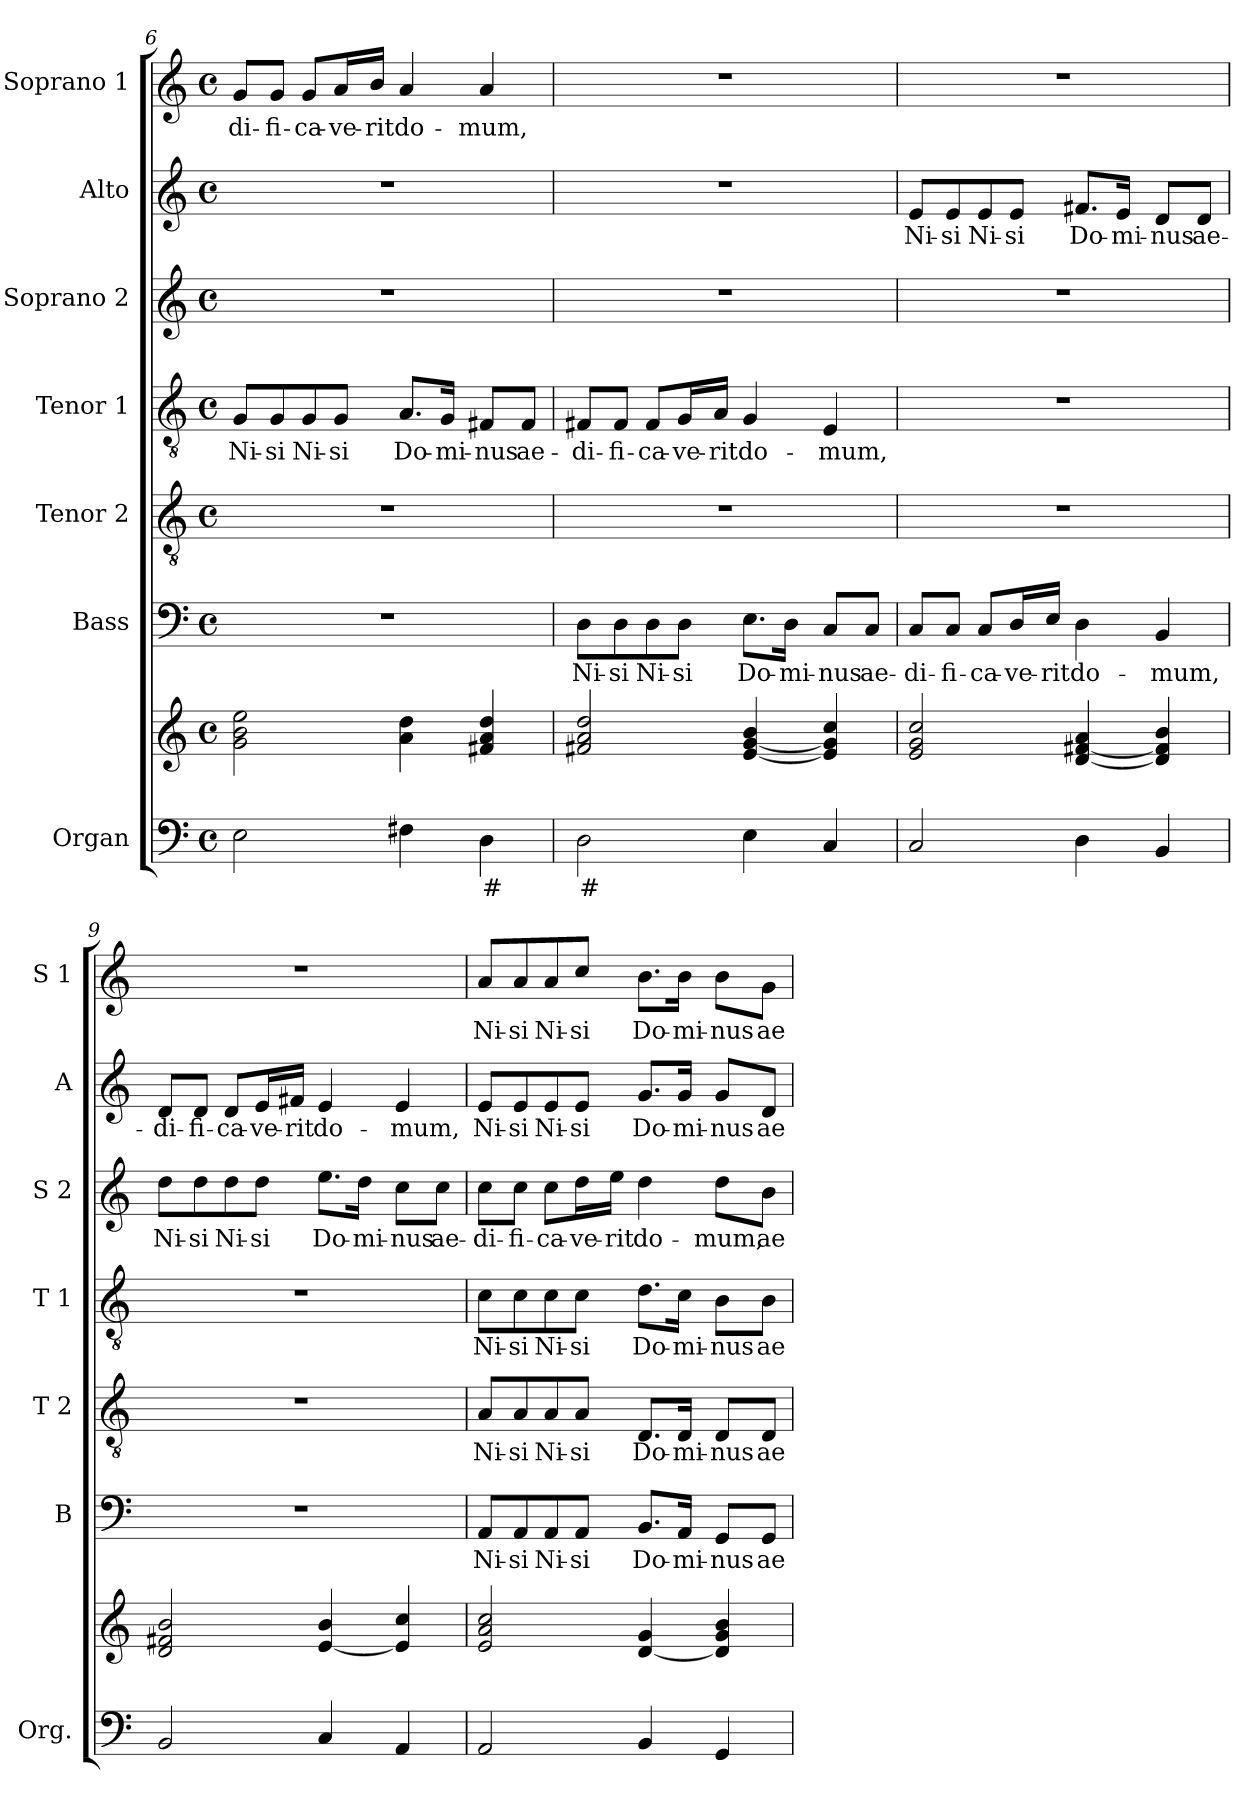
**kern	**text	**kern	**kern	**text	**kern	**text	**kern	**text	**kern	**text	**kern	**text	**kern	**text
*part7	*part7	*part7	*part6	*part6	*part5	*part5	*part4	*part4	*part3	*part3	*part2	*part2	*part1	*part1
*staff8	*staff8	*staff7	*staff6	*staff6	*staff5	*staff5	*staff4	*staff4	*staff3	*staff3	*staff2	*staff2	*staff1	*staff1
*I"Organ	*	*	*I"Bass	*	*I"Tenor 2	*	*I"Tenor 1	*	*I"Soprano 2	*	*I"Alto	*	*I"Soprano 1	*
*I'Org.	*	*	*I'B	*	*I'T 2	*	*I'T 1	*	*I'S 2	*	*I'A	*	*I'S 1	*
*clefF4	*	*clefG2	*clefF4	*	*clefGv2	*	*clefGv2	*	*clefG2	*	*clefG2	*	*clefG2	*
*k[]	*	*k[]	*k[]	*	*k[]	*	*k[]	*	*k[]	*	*k[]	*	*k[]	*
*M4/4	*	*M4/4	*M4/4	*	*M4/4	*	*M4/4	*	*M4/4	*	*M4/4	*	*M4/4	*
*met(c)	*	*met(c)	*met(c)	*	*met(c)	*	*met(c)	*	*met(c)	*	*met(c)	*	*met(c)	*
=6	=6	=6	=6	=6	=6	=6	=6	=6	=6	=6	=6	=6	=6	=6
!	!	!	!	!	!	!	!	!LO:LY:b	!	!	!	!	!	!LO:LY:b
2E\	.	2g!\ 2b!\ 2ee!\	1r	.	1r	.	8G/L	Ni-	1r	.	1r	.	8g/L	-di-
!	!	!	!	!	!	!	!	!LO:LY:b	!	!	!	!	!	!LO:LY:b
.	.	.	.	.	.	.	8G/	-si	.	.	.	.	8g/J	-fi-
!	!	!	!	!	!	!	!	!LO:LY:b	!	!	!	!	!	!LO:LY:b
.	.	.	.	.	.	.	8G/	Ni-	.	.	.	.	8g/L	-ca-
!	!	!	!	!	!	!	!	!LO:LY:b	!	!	!	!	!	!LO:LY:b
.	.	.	.	.	.	.	8G/J	-si	.	.	.	.	16a/L	-ve-
!	!	!	!	!	!	!	!	!	!	!	!	!	!	!LO:LY:b
.	.	.	.	.	.	.	.	.	.	.	.	.	16b/JJ	-rit
!	!	!	!	!	!	!	!	!LO:LY:b	!	!	!	!	!	!LO:LY:b
4F#X\	.	4a!\ 4dd!\	.	.	.	.	8.A/L	Do-	.	.	.	.	4a/	do-
!	!	!	!	!	!	!	!	!LO:LY:b	!	!	!	!	!	!
.	.	.	.	.	.	.	16G/Jk	-mi-	.	.	.	.	.	.
!	!LO:LY:b	!	!	!	!	!	!	!LO:LY:b	!	!	!	!	!	!LO:LY:b
4D\	#	4f#X!/ 4a!/ 4dd!/	.	.	.	.	8F#X/L	-nus	.	.	.	.	4a/	-mum,
!	!	!	!	!	!	!	!	!LO:LY:b	!	!	!	!	!	!
.	.	.	.	.	.	.	8F#/J	ae-	.	.	.	.	.	.
!!LO:PB:g=z
=7	=7	=7	=7	=7	=7	=7	=7	=7	=7	=7	=7	=7	=7	=7
!	!LO:LY:b	!	!	!LO:LY:b	!	!	!	!LO:LY:b	!	!	!	!	!	!
2D\	#	2f#X!/ 2a!/ 2dd!/	8D\L	Ni-	1r	.	8F#X/L	-di-	1r	.	1r	.	1r	.
!	!	!	!	!LO:LY:b	!	!	!	!LO:LY:b	!	!	!	!	!	!
.	.	.	8D\	-si	.	.	8F#/J	-fi-	.	.	.	.	.	.
!	!	!	!	!LO:LY:b	!	!	!	!LO:LY:b	!	!	!	!	!	!
.	.	.	8D\	Ni-	.	.	8F#/L	-ca-	.	.	.	.	.	.
!	!	!	!	!LO:LY:b	!	!	!	!LO:LY:b	!	!	!	!	!	!
.	.	.	8D\J	-si	.	.	16G/L	-ve-	.	.	.	.	.	.
!	!	!	!	!	!	!	!	!LO:LY:b	!	!	!	!	!	!
.	.	.	.	.	.	.	16A/JJ	-rit	.	.	.	.	.	.
!	!	!	!	!LO:LY:b	!	!	!	!LO:LY:b	!	!	!	!	!	!
4E\	.	[4e!/ [4g!/ 4b!/	8.E\L	Do-	.	.	4G/	do-	.	.	.	.	.	.
!	!	!	!	!LO:LY:b	!	!	!	!	!	!	!	!	!	!
.	.	.	16D\Jk	-mi-	.	.	.	.	.	.	.	.	.	.
!	!	!	!	!LO:LY:b	!	!	!	!LO:LY:b	!	!	!	!	!	!
4C/	.	4e!/] 4g!/] 4cc!/	8C/L	-nus	.	.	4E/	-mum,	.	.	.	.	.	.
!	!	!	!	!LO:LY:b	!	!	!	!	!	!	!	!	!	!
.	.	.	8C/J	ae-	.	.	.	.	.	.	.	.	.	.
=8	=8	=8	=8	=8	=8	=8	=8	=8	=8	=8	=8	=8	=8	=8
!	!	!	!	!LO:LY:b	!	!	!	!	!	!	!	!LO:LY:b	!	!
2C/	.	2e!/ 2g!/ 2cc!/	8C/L	-di-	1r	.	1r	.	1r	.	8e/L	Ni-	1r	.
!	!	!	!	!LO:LY:b	!	!	!	!	!	!	!	!LO:LY:b	!	!
.	.	.	8C/J	-fi-	.	.	.	.	.	.	8e/	-si	.	.
!	!	!	!	!LO:LY:b	!	!	!	!	!	!	!	!LO:LY:b	!	!
.	.	.	8C/L	-ca-	.	.	.	.	.	.	8e/	Ni-	.	.
!	!	!	!	!LO:LY:b	!	!	!	!	!	!	!	!LO:LY:b	!	!
.	.	.	16D/L	-ve-	.	.	.	.	.	.	8e/J	-si	.	.
!	!	!	!	!LO:LY:b	!	!	!	!	!	!	!	!	!	!
.	.	.	16E/JJ	-rit	.	.	.	.	.	.	.	.	.	.
!	!	!	!	!LO:LY:b	!	!	!	!	!	!	!	!LO:LY:b	!	!
4D\	.	[4d!/ [4f#X!/ 4a!/	4D\	do-	.	.	.	.	.	.	8.f#X/L	Do-	.	.
!	!	!	!	!	!	!	!	!	!	!	!	!LO:LY:b	!	!
.	.	.	.	.	.	.	.	.	.	.	16e/Jk	-mi-	.	.
!	!	!	!	!LO:LY:b	!	!	!	!	!	!	!	!LO:LY:b	!	!
4BB/	.	4d!/] 4f#!/] 4b!/	4BB/	-mum,	.	.	.	.	.	.	8d/L	-nus	.	.
!	!	!	!	!	!	!	!	!	!	!	!	!LO:LY:b	!	!
.	.	.	.	.	.	.	.	.	.	.	8d/J	ae-	.	.
=9	=9	=9	=9	=9	=9	=9	=9	=9	=9	=9	=9	=9	=9	=9
!	!	!	!	!	!	!	!	!	!	!LO:LY:b	!	!LO:LY:b	!	!
2BB/	.	2d!/ 2f#X!/ 2b!/	1r	.	1r	.	1r	.	8dd\L	Ni-	8d/L	-di-	1r	.
!	!	!	!	!	!	!	!	!	!	!LO:LY:b	!	!LO:LY:b	!	!
.	.	.	.	.	.	.	.	.	8dd\	-si	8d/J	-fi-	.	.
!	!	!	!	!	!	!	!	!	!	!LO:LY:b	!	!LO:LY:b	!	!
.	.	.	.	.	.	.	.	.	8dd\	Ni-	8d/L	-ca-	.	.
!	!	!	!	!	!	!	!	!	!	!LO:LY:b	!	!LO:LY:b	!	!
.	.	.	.	.	.	.	.	.	8dd\J	-si	16e/L	-ve-	.	.
!	!	!	!	!	!	!	!	!	!	!	!	!LO:LY:b	!	!
.	.	.	.	.	.	.	.	.	.	.	16f#X/JJ	-rit	.	.
!	!	!	!	!	!	!	!	!	!	!LO:LY:b	!	!LO:LY:b	!	!
4C/	.	[4e!/ 4b!/	.	.	.	.	.	.	8.ee\L	Do-	4e/	do-	.	.
!	!	!	!	!	!	!	!	!	!	!LO:LY:b	!	!	!	!
.	.	.	.	.	.	.	.	.	16dd\Jk	-mi-	.	.	.	.
!	!	!	!	!	!	!	!	!	!	!LO:LY:b	!	!LO:LY:b	!	!
4AA/	.	4e!/] 4cc!/	.	.	.	.	.	.	8cc\L	-nus	4e/	-mum,	.	.
!	!	!	!	!	!	!	!	!	!	!LO:LY:b	!	!	!	!
.	.	.	.	.	.	.	.	.	8cc\J	ae-	.	.	.	.
!!LO:PB:g=z
=10	=10	=10	=10	=10	=10	=10	=10	=10	=10	=10	=10	=10	=10	=10
!	!	!	!	!LO:LY:b	!	!LO:LY:b	!	!LO:LY:b	!	!LO:LY:b	!	!LO:LY:b	!	!LO:LY:b
2AA/	.	2e!/ 2a!/ 2cc!/	8AA/L	Ni-	8A/L	Ni-	8c\L	Ni-	8cc\L	-di-	8e/L	Ni-	8a/L	Ni-
!	!	!	!	!LO:LY:b	!	!LO:LY:b	!	!LO:LY:b	!	!LO:LY:b	!	!LO:LY:b	!	!LO:LY:b
.	.	.	8AA/	-si	8A/	-si	8c\	-si	8cc\J	-fi-	8e/	-si	8a/	-si
!	!	!	!	!LO:LY:b	!	!LO:LY:b	!	!LO:LY:b	!	!LO:LY:b	!	!LO:LY:b	!	!LO:LY:b
.	.	.	8AA/	Ni-	8A/	Ni-	8c\	Ni-	8cc\L	-ca-	8e/	Ni-	8a/	Ni-
!	!	!	!	!LO:LY:b	!	!LO:LY:b	!	!LO:LY:b	!	!LO:LY:b	!	!LO:LY:b	!	!LO:LY:b
.	.	.	8AA/J	-si	8A/J	-si	8c\J	-si	16dd\L	-ve-	8e/J	-si	8cc/J	-si
!	!	!	!	!	!	!	!	!	!	!LO:LY:b	!	!	!	!
.	.	.	.	.	.	.	.	.	16ee\JJ	-rit	.	.	.	.
!	!	!	!	!LO:LY:b	!	!LO:LY:b	!	!LO:LY:b	!	!LO:LY:b	!	!LO:LY:b	!	!LO:LY:b
4BB/	.	[4d!/ 4g!/	8.BB/L	Do-	8.D/L	Do-	8.d\L	Do-	4dd\	do-	8.g/L	Do-	8.b\L	Do-
!	!	!	!	!LO:LY:b	!	!LO:LY:b	!	!LO:LY:b	!	!	!	!LO:LY:b	!	!LO:LY:b
.	.	.	16AA/Jk	-mi-	16D/Jk	-mi-	16c\Jk	-mi-	.	.	16g/Jk	-mi-	16b\Jk	-mi-
!	!	!	!	!LO:LY:b	!	!LO:LY:b	!	!LO:LY:b	!	!LO:LY:b	!	!LO:LY:b	!	!LO:LY:b
4GG/	.	4d!/] 4g!/ 4b!/	8GG/L	-nus	8D/L	-nus	8B\L	-nus	8dd\L	-mum,	8g/L	-nus	8b\L	-nus
!	!	!	!	!LO:LY:b	!	!LO:LY:b	!	!LO:LY:b	!	!LO:LY:b	!	!LO:LY:b	!	!LO:LY:b
.	.	.	8GG/J	ae-	8D/J	ae-	8B\J	ae-	8b\J	ae-	8d/J	ae-	8g\J	ae-
=	=	=	=	=	=	=	=	=	=	=	=	=	=	=
*-	*-	*-	*-	*-	*-	*-	*-	*-	*-	*-	*-	*-	*-	*-
